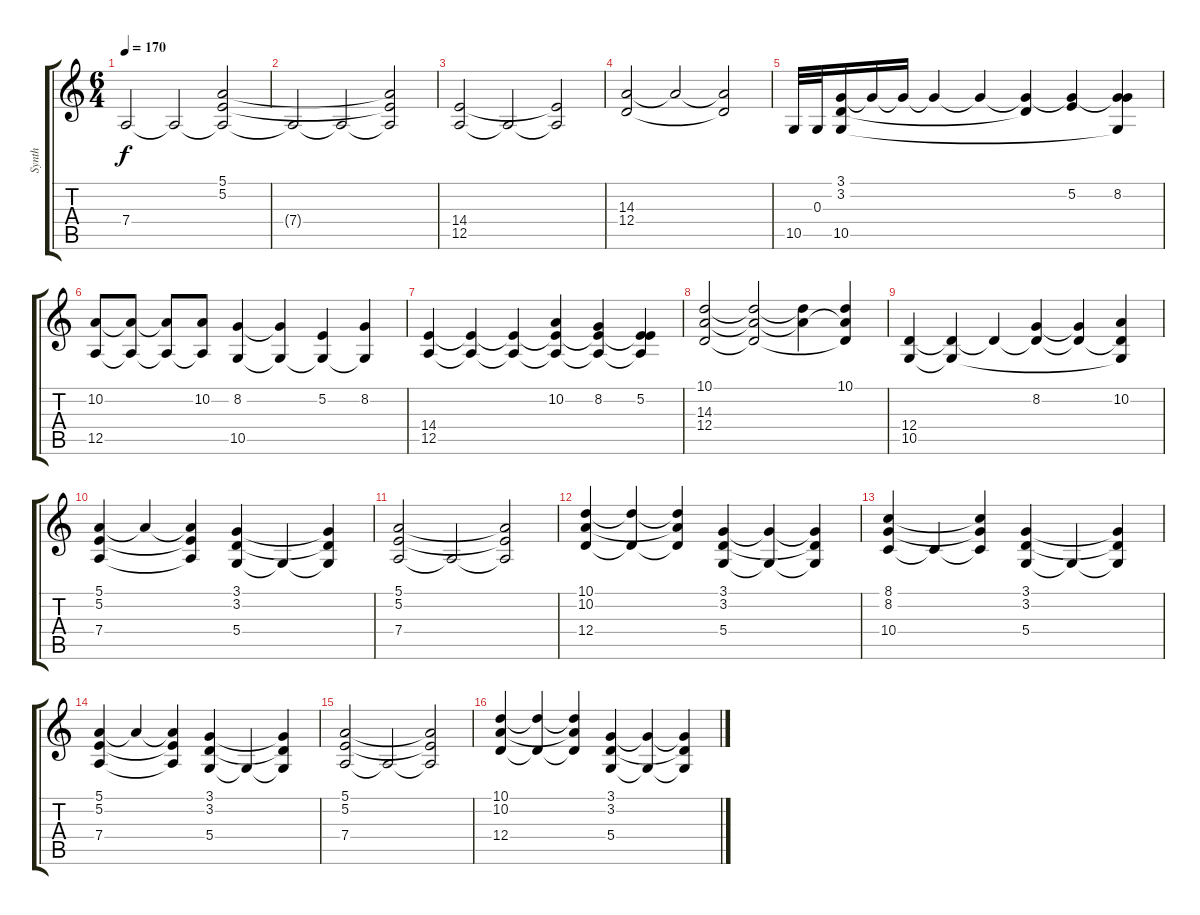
\track ("Synth" "Synth") {instrument stringensemble1}
\staff {score tabs}
\tuning (E4 B3 G3 D3 A2 E2) {hide}
\ts (6 4)
\tempo 170
\clef g2
\ks c
7.4{t}.2{dy f} 7.4{t}.2 (5.1{t} 5.2{t} 7.4{t}).2 |
7.4{t}.2 7.4{t}.2 (5.1{t} 5.2{t} 7.4{t}).2 |
(14.4 12.5).2 12.5{t}.2 (14.4{t} 12.5{t}).2 |
(14.3 12.4).2 14.3{t}.2 (14.3{t} 12.4{t}).2 |
10.5.32 0.3.32 (3.1 3.2 10.5).16 3.1{t}.16 3.1{t}.16 3.1{t}.4 3.1{t}.4 (3.1{t} 3.2{t}).4 (3.1{t} 5.2).4 (3.1{t} 8.2 10.5{t}).4 |
(10.2 12.5).8 (10.2{t} 12.5{t}).8 (10.2{t} 12.5{t}).8 (10.2 12.5{t}).8 (8.2 10.5).4 (8.2{t} 10.5{t}).4 (5.2 10.5{t}).4 (8.2 10.5{t}).4 |
(14.4 12.5).4 (14.4{t} 12.5{t}).4 (14.4{t} 12.5{t}).4 (10.2 14.4{t} 12.5{t}).4 (8.2 14.4{t} 12.5{t}).4 (5.2 14.4{t} 12.5{t}).4 |
(10.1 14.3 12.4).2 (10.1{t} 14.3{t} 12.4{t}).2 (10.1{t} 14.3{t}).4 (10.1 14.3{t} 12.4{t}).4 |
(12.4 10.5).4 (12.4{t} 10.5{t}).4 12.4{t}.4 (8.2 12.4{t}).4 (8.2{t} 12.4{t}).4 (10.2 12.4{t} 10.5{t}).4 |
(5.1 5.2 7.4).4 5.1{t}.4 (5.1{t} 5.2{t} 7.4{t}).4 (3.1 3.2 5.4).4 5.4{t}.4 (3.1{t} 3.2{t} 5.4{t}).4 |
(5.1 5.2 7.4).2 7.4{t}.2 (5.1{t} 5.2{t} 7.4{t}).2 |
(10.1 10.2 12.4).4 (10.1{t} 12.4{t}).4 (10.1{t} 10.2{t} 12.4{t}).4 (3.1 3.2 5.4).4 (3.1{t} 5.4{t}).4 (3.1{t} 3.2{t} 5.4{t}).4 |
(8.1 8.2 10.4).4 10.4{t}.4 (8.1{t} 8.2{t} 10.4{t}).4 (3.1 3.2 5.4).4 5.4{t}.4 (3.1{t} 3.2{t} 5.4{t}).4 |
(5.1 5.2 7.4).4 5.1{t}.4 (5.1{t} 5.2{t} 7.4{t}).4 (3.1 3.2 5.4).4 5.4{t}.4 (3.1{t} 3.2{t} 5.4{t}).4 |
(5.1 5.2 7.4).2 7.4{t}.2 (5.1{t} 5.2{t} 7.4{t}).2 |
(10.1 10.2 12.4).4 (10.1{t} 12.4{t}).4 (10.1{t} 10.2{t} 12.4{t}).4 (3.1 3.2 5.4).4 (3.1{t} 5.4{t}).4 (3.1{t} 3.2{t} 5.4{t}).4
